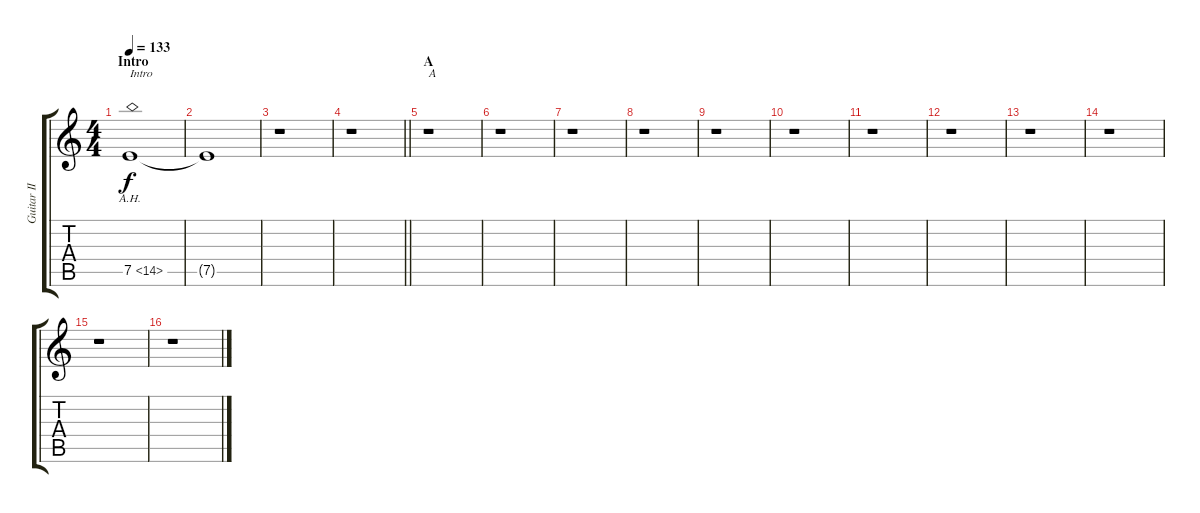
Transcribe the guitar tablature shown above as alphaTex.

\track ("Guitar II" "Guitar II") {instrument acousticguitarnylon}
\staff {score tabs}
\tuning (E4 B3 G3 D3 A2 E2) {hide}
\ts (4 4)
\section ("" "Intro")
\tempo 133
\clef g2
\ks c
7.5{ah 7}.1{txt "Intro" dy f instrument acousticguitarnylon} |
7.5{t}.1 |
r.1 |
\barLineRight lightlight
r.1 |
\section ("" "A")
r.1{txt "A"} |
r.1 |
r.1 |
r.1 |
r.1 |
r.1 |
r.1 |
r.1 |
r.1 |
r.1 |
r.1 |
r.1
